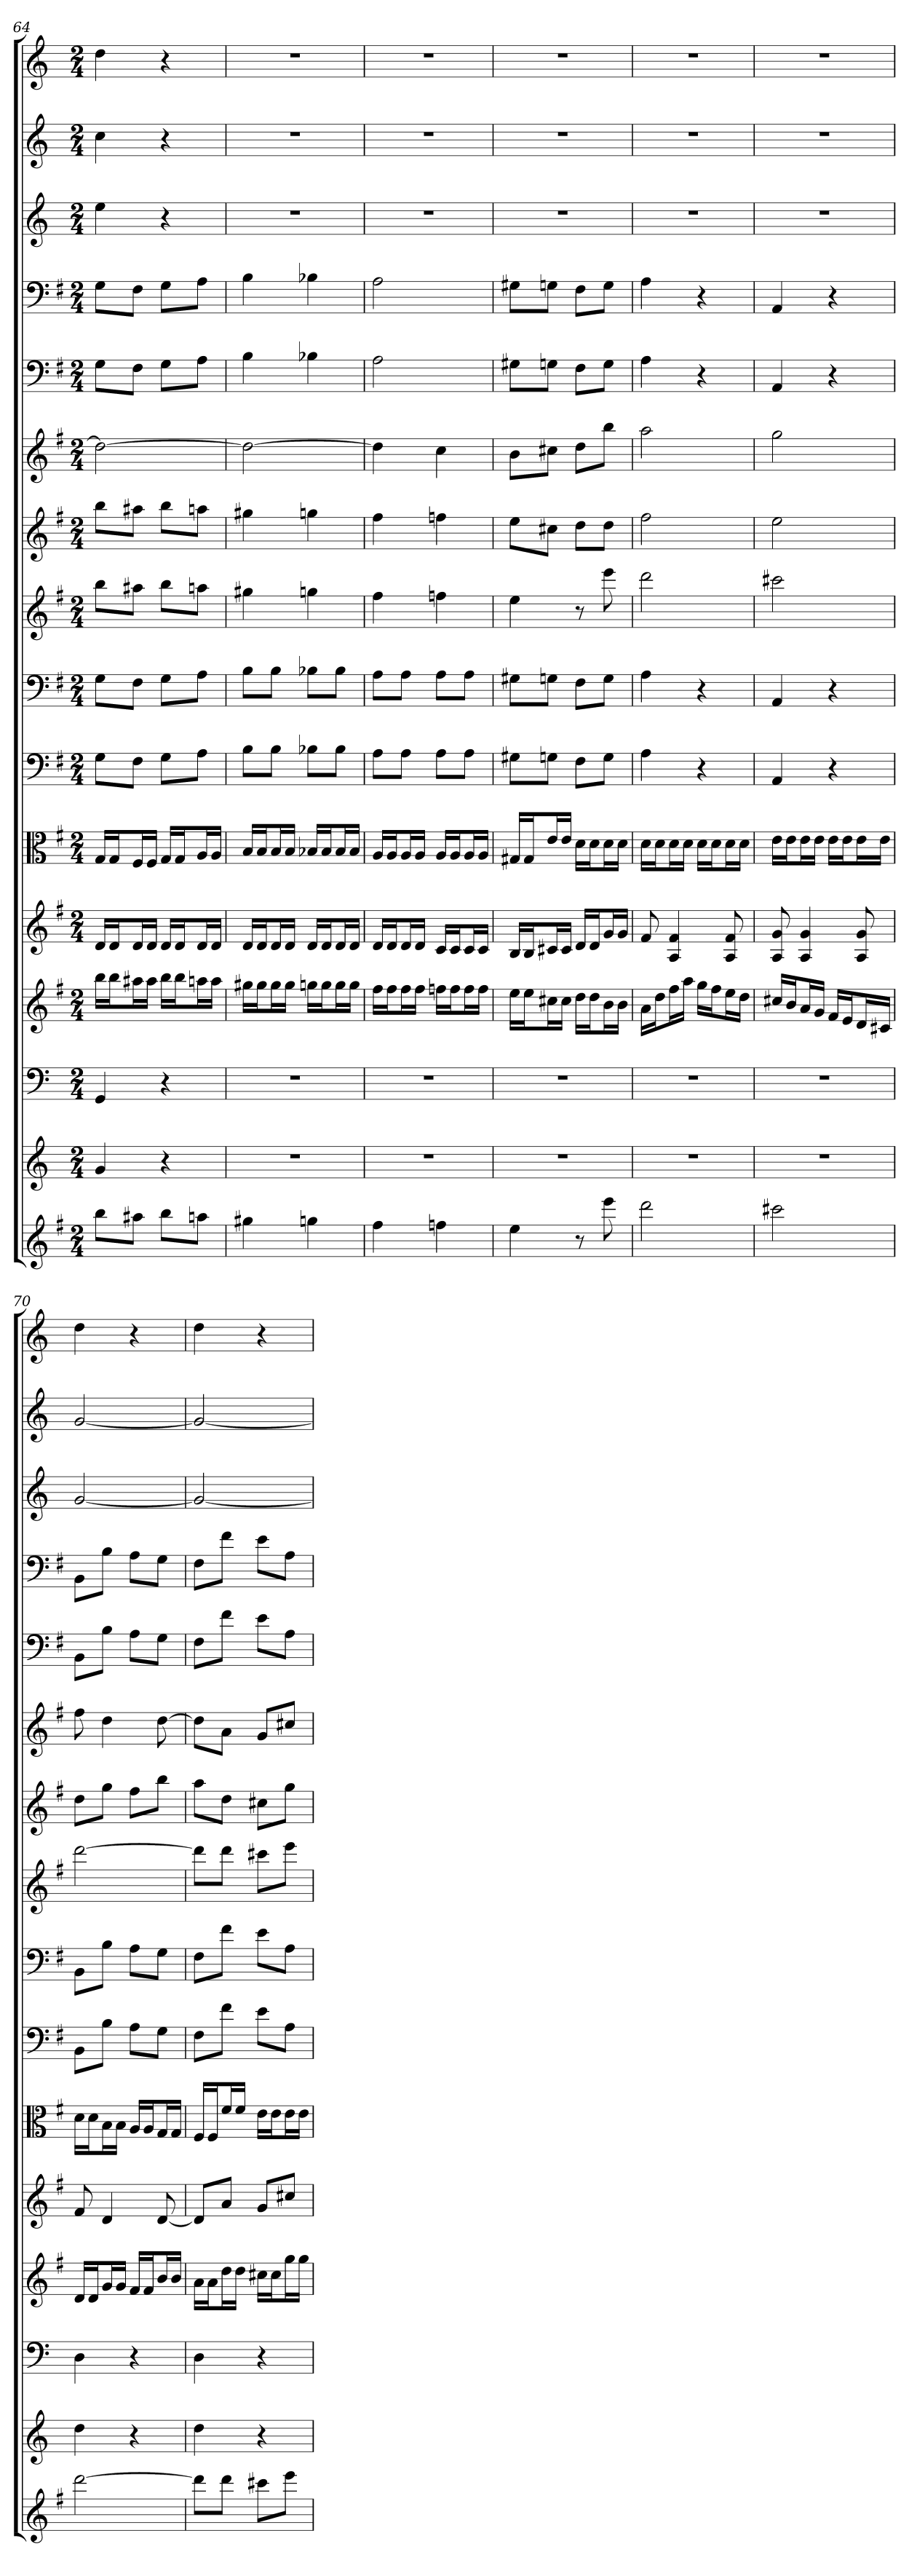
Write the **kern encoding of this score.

**kern	**kern	**kern	**kern	**kern	**kern	**kern	**kern	**kern	**kern	**kern	**kern	**kern	**kern	**kern	**kern
*part16	*part15	*part14	*part13	*part12	*part11	*part10	*part9	*part8	*part7	*part6	*part5	*part4	*part3	*part2	*part1
*staff16	*staff15	*staff14	*staff13	*staff12	*staff11	*staff10	*staff9	*staff8	*staff7	*staff6	*staff5	*staff4	*staff3	*staff2	*staff1
*	*	*clefF4	*	*	*clefC3	*clefF4	*clefF4	*	*	*	*clefF4	*clefF4	*	*	*
*k[f#]	*k[]	*k[]	*k[f#]	*k[f#]	*k[f#]	*k[f#]	*k[f#]	*k[f#]	*k[f#]	*k[f#]	*k[f#]	*k[f#]	*k[]	*k[]	*k[]
*M2/4	*M2/4	*M2/4	*M2/4	*M2/4	*M2/4	*M2/4	*M2/4	*M2/4	*M2/4	*M2/4	*M2/4	*M2/4	*M2/4	*M2/4	*M2/4
=64	=64	=64	=64	=64	=64	=64	=64	=64	=64	=64	=64	=64	=64	=64	=64
8bbL	4g	4GG	16bbLL	16dLL	16G/LL	8G\L	8G\L	8bbL	8bbL	2dd_	8G\L	8G\L	4ee	4cc	4dd
.	.	.	16bbJ	16dJ	16G/J	.	.	.	.	.	.	.	.	.	.
8aa#XJ	.	.	16aa#XL	16dL	16F#/L	8F#\J	8F#\J	8aa#XJ	8aa#XJ	.	8F#\J	8F#\J	.	.	.
.	.	.	16aa#JJ	16dJJ	16F#/JJ	.	.	.	.	.	.	.	.	.	.
8bbL	4r	4r	16bbLL	16dLL	16G/LL	8G\L	8G\L	8bbL	8bbL	.	8G\L	8G\L	4r	4r	4r
.	.	.	16bbJ	16dJ	16G/J	.	.	.	.	.	.	.	.	.	.
8aanJ	.	.	16aanL	16dL	16A/L	8A\J	8A\J	8aanJ	8aanJ	.	8A\J	8A\J	.	.	.
.	.	.	16aaJJ	16dJJ	16A/JJ	.	.	.	.	.	.	.	.	.	.
=65	=65	=65	=65	=65	=65	=65	=65	=65	=65	=65	=65	=65	=65	=65	=65
4gg#X	2r	2r	16gg#XLL	16dLL	16B/LL	8B\L	8B\L	4gg#X	4gg#X	2dd_	4B	4B	2r	2r	2r
.	.	.	16gg#J	16dJ	16B/J	.	.	.	.	.	.	.	.	.	.
.	.	.	16gg#L	16dL	16B/L	8B\J	8B\J	.	.	.	.	.	.	.	.
.	.	.	16gg#JJ	16dJJ	16B/JJ	.	.	.	.	.	.	.	.	.	.
4ggn	.	.	16ggnLL	16dLL	16B-X/LL	8B-X\L	8B-X\L	4ggn	4ggn	.	4B-X	4B-X	.	.	.
.	.	.	16ggJ	16dJ	16B-/J	.	.	.	.	.	.	.	.	.	.
.	.	.	16ggL	16dL	16B-/L	8B-\J	8B-\J	.	.	.	.	.	.	.	.
.	.	.	16ggJJ	16dJJ	16B-/JJ	.	.	.	.	.	.	.	.	.	.
=66	=66	=66	=66	=66	=66	=66	=66	=66	=66	=66	=66	=66	=66	=66	=66
4ff#	2r	2r	16ff#LL	16dLL	16A/LL	8A\L	8A\L	4ff#	4ff#	4dd]	2A	2A	2r	2r	2r
.	.	.	16ff#J	16dJ	16A/J	.	.	.	.	.	.	.	.	.	.
.	.	.	16ff#L	16dL	16A/L	8A\J	8A\J	.	.	.	.	.	.	.	.
.	.	.	16ff#JJ	16dJJ	16A/JJ	.	.	.	.	.	.	.	.	.	.
4ffn	.	.	16ffnLL	16cLL	16A/LL	8A\L	8A\L	4ffn	4ffn	4cc	.	.	.	.	.
.	.	.	16ffJ	16cJ	16A/J	.	.	.	.	.	.	.	.	.	.
.	.	.	16ffL	16cL	16A/L	8A\J	8A\J	.	.	.	.	.	.	.	.
.	.	.	16ffJJ	16cJJ	16A/JJ	.	.	.	.	.	.	.	.	.	.
=67	=67	=67	=67	=67	=67	=67	=67	=67	=67	=67	=67	=67	=67	=67	=67
4ee	2r	2r	16eeLL	16BLL	16G#X/LL	8G#X\L	8G#X\L	4ee	8eeL	8bL	8G#X\L	8G#X\L	2r	2r	2r
.	.	.	16eeJ	16BJ	16G#/J	.	.	.	.	.	.	.	.	.	.
.	.	.	16cc#XL	16c#XL	16e/L	8Gn\J	8Gn\J	.	8cc#XJ	8cc#XJ	8Gn\J	8Gn\J	.	.	.
.	.	.	16cc#JJ	16c#JJ	16e/JJ	.	.	.	.	.	.	.	.	.	.
8r	.	.	16ddLL	16dLL	16d\LL	8F#\L	8F#\L	8r	8ddL	8ddL	8F#\L	8F#\L	.	.	.
.	.	.	16ddJ	16dJ	16d\J	.	.	.	.	.	.	.	.	.	.
8eee	.	.	16bL	16gL	16d\L	8G\J	8G\J	8eee	8ddJ	8bbJ	8G\J	8G\J	.	.	.
.	.	.	16bJJ	16gJJ	16d\JJ	.	.	.	.	.	.	.	.	.	.
=68	=68	=68	=68	=68	=68	=68	=68	=68	=68	=68	=68	=68	=68	=68	=68
2ddd	2r	2r	16aLL	8f#	16d\LL	4A	4A	2ddd	2ff#	2aa	4A	4A	2r	2r	2r
.	.	.	16ddJ	.	16d\J	.	.	.	.	.	.	.	.	.	.
.	.	.	16ff#L	4A 4f#	16d\L	.	.	.	.	.	.	.	.	.	.
.	.	.	16aaJJ	.	16d\JJ	.	.	.	.	.	.	.	.	.	.
.	.	.	16ggLL	.	16d\LL	4r	4r	.	.	.	4r	4r	.	.	.
.	.	.	16ff#J	.	16d\J	.	.	.	.	.	.	.	.	.	.
.	.	.	16eeL	8A 8f#	16d\L	.	.	.	.	.	.	.	.	.	.
.	.	.	16ddJJ	.	16d\JJ	.	.	.	.	.	.	.	.	.	.
=69	=69	=69	=69	=69	=69	=69	=69	=69	=69	=69	=69	=69	=69	=69	=69
2ccc#X	2r	2r	16cc#XLL	8A 8g	16e\LL	4AA	4AA	2ccc#X	2ee	2gg	4AA	4AA	2r	2r	2r
.	.	.	16bJ	.	16e\J	.	.	.	.	.	.	.	.	.	.
.	.	.	16aL	4A 4g	16e\L	.	.	.	.	.	.	.	.	.	.
.	.	.	16gJJ	.	16e\JJ	.	.	.	.	.	.	.	.	.	.
.	.	.	16f#LL	.	16e\LL	4r	4r	.	.	.	4r	4r	.	.	.
.	.	.	16eJ	.	16e\J	.	.	.	.	.	.	.	.	.	.
.	.	.	16dL	8A 8g	16e\L	.	.	.	.	.	.	.	.	.	.
.	.	.	16c#XJJ	.	16e\JJ	.	.	.	.	.	.	.	.	.	.
=70	=70	=70	=70	=70	=70	=70	=70	=70	=70	=70	=70	=70	=70	=70	=70
[2ddd	4dd	4D	16dLL	8f#	16d\LL	8BB\L	8BB\L	[2ddd	8ddL	8ff#	8BB\L	8BB\L	[2g	[2g	4dd
.	.	.	16dJ	.	16d\J	.	.	.	.	.	.	.	.	.	.
.	.	.	16gL	4d	16B\L	8B\J	8B\J	.	8ggJ	4dd	8B\J	8B\J	.	.	.
.	.	.	16gJJ	.	16B\JJ	.	.	.	.	.	.	.	.	.	.
.	4r	4r	16f#LL	.	16A/LL	8A\L	8A\L	.	8ff#L	.	8A\L	8A\L	.	.	4r
.	.	.	16f#J	.	16A/J	.	.	.	.	.	.	.	.	.	.
.	.	.	16bL	[8d	16G/L	8G\J	8G\J	.	8bbJ	[8dd	8G\J	8G\J	.	.	.
.	.	.	16bJJ	.	16G/JJ	.	.	.	.	.	.	.	.	.	.
=71	=71	=71	=71	=71	=71	=71	=71	=71	=71	=71	=71	=71	=71	=71	=71
8dddL]	4dd	4D	16aLL	8dL]	16F#/LL	8F#\L	8F#\L	8dddL]	8aaL	8ddL]	8F#\L	8F#\L	2g_	2g_	4dd
.	.	.	16aJ	.	16F#/J	.	.	.	.	.	.	.	.	.	.
8dddJ	.	.	16ddL	8aJ	16f#/L	8f#\J	8f#\J	8dddJ	8ddJ	8aJ	8f#\J	8f#\J	.	.	.
.	.	.	16ddJJ	.	16f#/JJ	.	.	.	.	.	.	.	.	.	.
8ccc#XL	4r	4r	16cc#XLL	8gL	16e\LL	8e\L	8e\L	8ccc#XL	8cc#XL	8gL	8e\L	8e\L	.	.	4r
.	.	.	16cc#J	.	16e\J	.	.	.	.	.	.	.	.	.	.
8eeeJ	.	.	16ggL	8cc#XJ	16e\L	8A\J	8A\J	8eeeJ	8ggJ	8cc#XJ	8A\J	8A\J	.	.	.
.	.	.	16ggJJ	.	16e\JJ	.	.	.	.	.	.	.	.	.	.
=	=	=	=	=	=	=	=	=	=	=	=	=	=	=	=
*-	*-	*-	*-	*-	*-	*-	*-	*-	*-	*-	*-	*-	*-	*-	*-
